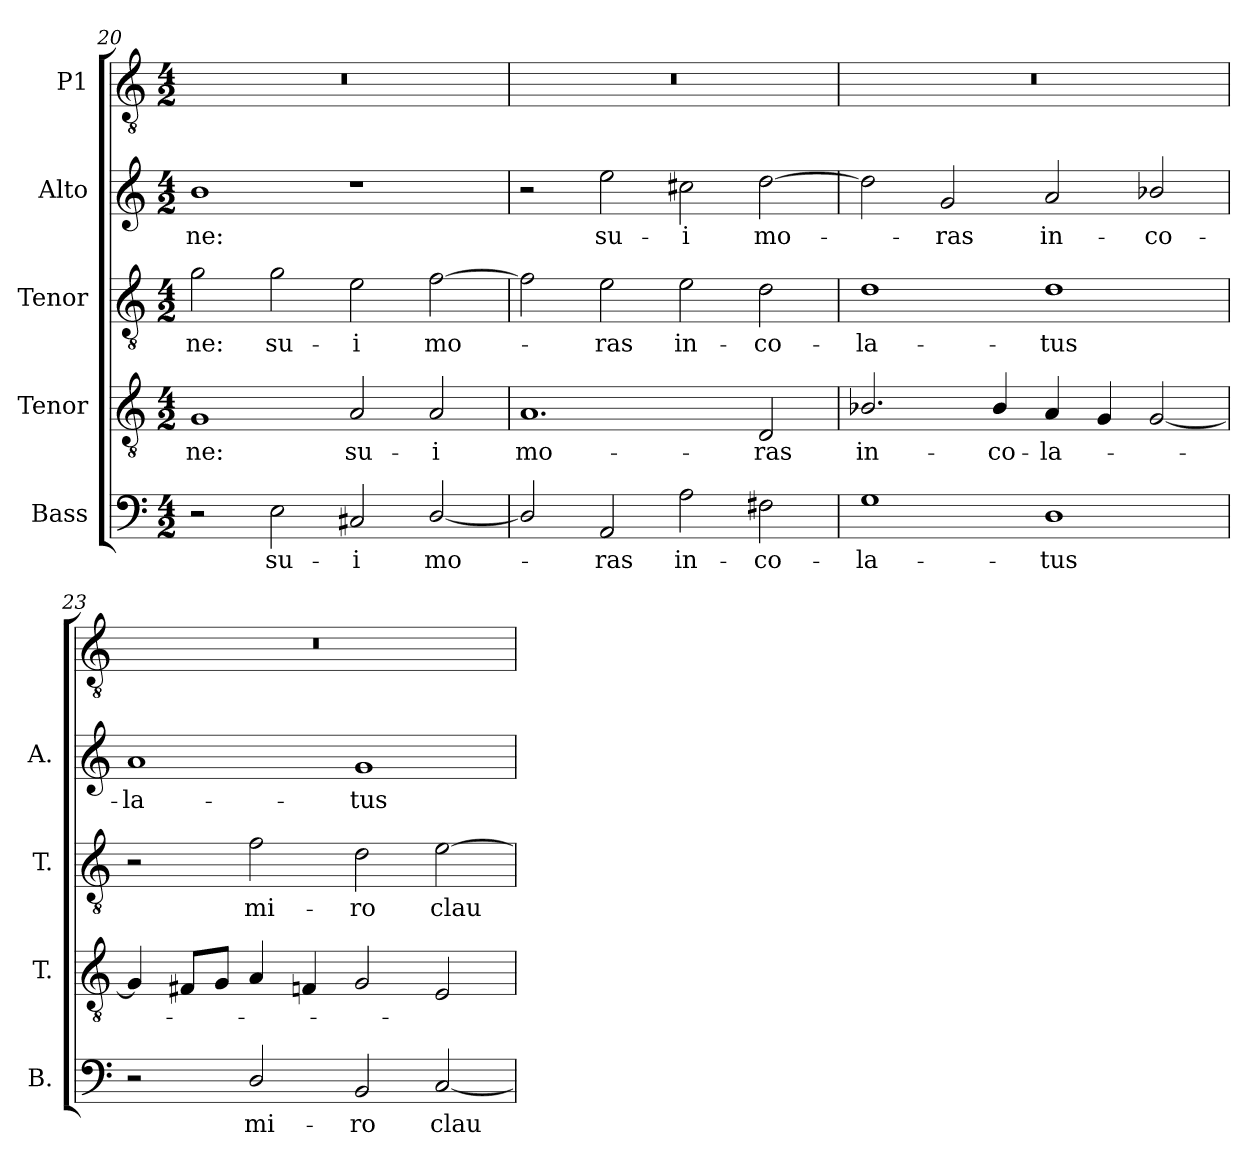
**kern	**text	**kern	**text	**kern	**text	**kern	**text	**kern
*part5	*part5	*part4	*part4	*part3	*part3	*part2	*part2	*part1
*staff5	*staff5	*staff4	*staff4	*staff3	*staff3	*staff2	*staff2	*staff1
*I"Bass	*	*I"Tenor	*	*I"Tenor	*	*I"Alto	*	*I"P1
*I'B.	*	*I'T.	*	*I'T.	*	*I'A.	*	*
*clefF4	*	*clefGv2	*	*clefGv2	*	*clefG2	*	*clefGv2
*	*	*ITrd7c12	*	*ITrd7c12	*	*	*	*ITrd7c12
*k[]	*	*k[]	*	*k[]	*	*k[]	*	*k[]
*C:	*	*C:	*	*C:	*	*C:	*	*C:
*M4/2	*	*M4/2	*	*M4/2	*	*M4/2	*	*M4/2
=20	=20	=20	=20	=20	=20	=20	=20	=20
!	!	!	!LO:LY:b:color=#000000	!	!	!	!	!
!	!	!	!	!	!LO:LY:b:color=#000000	!	!	!
!	!	!	!	!	!	!	!LO:LY:b:color=#000000	!LO:N:vis=1
2r	.	1GGi	-ne:	2Gi\	-ne:	1bi	-ne:	0r
!	!LO:LY:b:color=#000000	!	!	!	!	!	!	!
!	!	!	!	!	!LO:LY:b:color=#000000	!	!	!
2Ei\	su-	.	.	2Gi\	su-	.	.	.
!	!LO:LY:b:color=#000000	!	!	!	!	!	!	!
!	!	!	!LO:LY:b:color=#000000	!	!	!	!	!
!	!	!	!	!	!LO:LY:b:color=#000000	!	!	!
2C#Xi/	-i	2AAi/	su-	2Ei\	-i	1r	.	.
!	!LO:LY:b:color=#000000	!	!	!	!	!	!	!
!	!	!	!LO:LY:b:color=#000000	!	!	!	!	!
!	!	!	!	!	!LO:LY:b:color=#000000	!	!	!
[2Di/	mo-	2AAi/	-i	[2Fi\	mo-	.	.	.
!!LO:PB:g=z
=21	=21	=21	=21	=21	=21	=21	=21	=21
!	!	!	!LO:LY:b:color=#000000	!	!	!	!	!LO:N:vis=1
2Di/]	.	1.AAi	mo-	2Fi\]	.	2r	.	0r
!	!LO:LY:b:color=#000000	!	!	!	!	!	!	!
!	!	!	!	!	!LO:LY:b:color=#000000	!	!	!
!	!	!	!	!	!	!	!LO:LY:b:color=#000000	!
2AAi/	-ras	.	.	2Ei\	-ras	2eei\	su-	.
!	!LO:LY:b:color=#000000	!	!	!	!	!	!	!
!	!	!	!	!	!LO:LY:b:color=#000000	!	!	!
!	!	!	!	!	!	!	!LO:LY:b:color=#000000	!
2Ai\	in-	.	.	2Ei\	in-	2cc#Xi\	-i	.
!	!LO:LY:b:color=#000000	!	!	!	!	!	!	!
!	!	!	!LO:LY:b:color=#000000	!	!	!	!	!
!	!	!	!	!	!LO:LY:b:color=#000000	!	!	!
!	!	!	!	!	!	!	!LO:LY:b:color=#000000	!
2F#Xi\	-co-	2DDi/	-ras	2Di\	-co-	[2ddi\	mo-	.
=22	=22	=22	=22	=22	=22	=22	=22	=22
!	!LO:LY:b:color=#000000	!	!	!	!	!	!	!
!	!	!	!LO:LY:b:color=#000000	!	!	!	!	!
!	!	!	!	!	!LO:LY:b:color=#000000	!	!	!LO:N:vis=1
1Gi	-la-	2.BB-Xi/	in-	1Di	-la-	2ddi\]	.	0r
!	!	!	!	!	!	!	!LO:LY:b:color=#000000	!
.	.	.	.	.	.	2gi/	-ras	.
!	!	!	!LO:LY:b:color=#000000	!	!	!	!	!
.	.	4BB-i/	-co-	.	.	.	.	.
!	!LO:LY:b:color=#000000	!	!	!	!	!	!	!
!	!	!	!LO:LY:b:color=#000000	!	!	!	!	!
!	!	!	!	!	!LO:LY:b:color=#000000	!	!	!
!	!	!	!	!	!	!	!LO:LY:b:color=#000000	!
1Di	-tus	4AAi/	-la-	1Di	-tus	2ai/	in-	.
.	.	4GGi/	.	.	.	.	.	.
!	!	!	!	!	!	!	!LO:LY:b:color=#000000	!
.	.	[2GGi/	.	.	.	2b-Xi/	-co-	.
=23	=23	=23	=23	=23	=23	=23	=23	=23
!	!	!	!	!	!	!	!LO:LY:b:color=#000000	!LO:N:vis=1
2r	.	4GGi/]	.	2r	.	1ai	-la-	0r
.	.	8FF#Xi/L	.	.	.	.	.	.
.	.	8GGi/J	.	.	.	.	.	.
!	!LO:LY:b:color=#000000	!	!	!	!	!	!	!
!	!	!	!	!	!LO:LY:b:color=#000000	!	!	!
2Di/	mi-	4AAi/	.	2Fi\	mi-	.	.	.
.	.	4FFni/	.	.	.	.	.	.
!	!LO:LY:b:color=#000000	!	!	!	!	!	!	!
!	!	!	!	!	!LO:LY:b:color=#000000	!	!	!
!	!	!	!	!	!	!	!LO:LY:b:color=#000000	!
2BBi/	-ro	2GGi/	.	2Di\	-ro	1gi	-tus	.
!	!LO:LY:b:color=#000000	!	!	!	!	!	!	!
!	!	!	!	!	!LO:LY:b:color=#000000	!	!	!
[2Ci/	clau-	2EEi/	.	[2Ei\	clau-	.	.	.
=	=	=	=	=	=	=	=	=
*-	*-	*-	*-	*-	*-	*-	*-	*-
